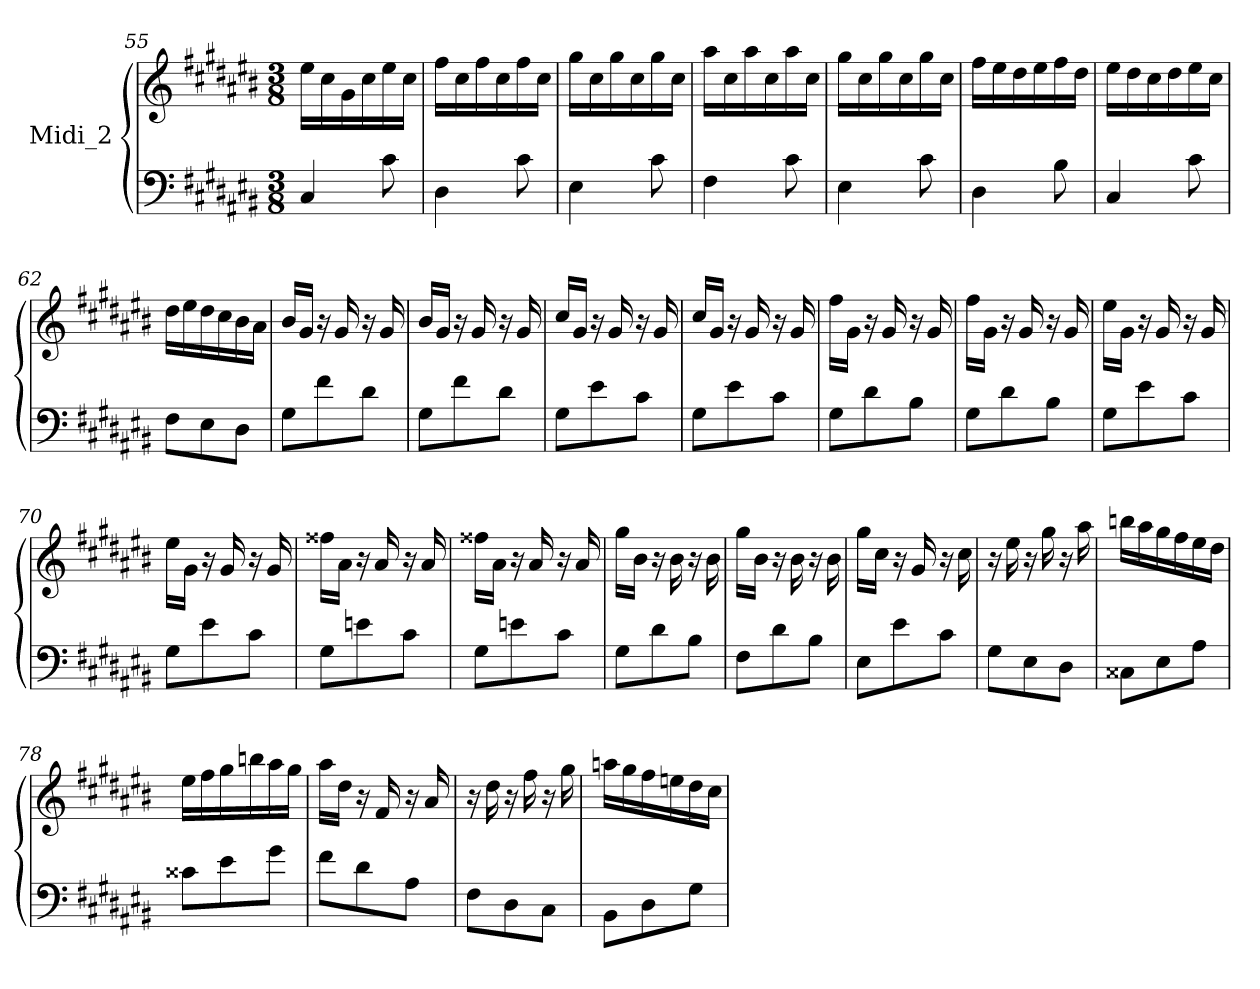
**kern	**kern
*part1	*part1
*staff2	*staff1
*I"Midi_2	*
!!LO:LB:g=z
*clefF4	*clefG2
*k[f#c#g#d#a#e#b#]	*k[f#c#g#d#a#e#b#]
*C#:	*C#:
*M3/8	*M3/8
=55	=55
4C#	16ee#LL
.	16cc#
.	16g#
.	16cc#
8c#	16ee#
.	16cc#JJ
=56	=56
4D#	16ff#LL
.	16cc#
.	16ff#
.	16cc#
8c#	16ff#
.	16cc#JJ
=57	=57
4E#	16gg#LL
.	16cc#
.	16gg#
.	16cc#
8c#	16gg#
.	16cc#JJ
=58	=58
4F#	16aa#LL
.	16cc#
.	16aa#
.	16cc#
8c#	16aa#
.	16cc#JJ
=59	=59
4E#	16gg#LL
.	16cc#
.	16gg#
.	16cc#
8c#	16gg#
.	16cc#JJ
=60	=60
4D#	16ff#LL
.	16ee#
.	16dd#
.	16ee#
8B#	16ff#
.	16dd#JJ
!!LO:LB:g=z
=61	=61
4C#	16ee#LL
.	16dd#
.	16cc#
.	16dd#
8c#	16ee#
.	16cc#JJ
=62	=62
8F#L	16dd#LL
.	16ee#
8E#	16dd#
.	16cc#
8D#J	16b#
.	16a#JJ
=63	=63
8G#L	16b#LL
.	16g#JJ
8f#	16r
.	16g#
8d#J	16r
.	16g#
=64	=64
8G#L	16b#LL
.	16g#JJ
8f#	16r
.	16g#
8d#J	16r
.	16g#
=65	=65
8G#L	16cc#LL
.	16g#JJ
8e#	16r
.	16g#
8c#J	16r
.	16g#
=66	=66
8G#L	16cc#LL
.	16g#JJ
8e#	16r
.	16g#
8c#J	16r
.	16g#
!!LO:LB:g=z
=67	=67
8G#L	16ff#LL
.	16g#JJ
8d#	16r
.	16g#
8B#J	16r
.	16g#
=68	=68
8G#L	16ff#LL
.	16g#JJ
8d#	16r
.	16g#
8B#J	16r
.	16g#
=69	=69
8G#L	16ee#LL
.	16g#JJ
8e#	16r
.	16g#
8c#J	16r
.	16g#
=70	=70
8G#L	16ee#LL
.	16g#JJ
8e#	16r
.	16g#
8c#J	16r
.	16g#
=71	=71
8G#L	16ff##XLL
.	16a#JJ
8en	16r
.	16a#
8c#J	16r
.	16a#
=72	=72
8G#L	16ff##XLL
.	16a#JJ
8en	16r
.	16a#
8c#J	16r
.	16a#
!!LO:LB:g=z
=73	=73
8G#L	16gg#LL
.	16b#JJ
8d#	16r
.	16b#
8B#J	16r
.	16b#
=74	=74
8F#L	16gg#LL
.	16b#JJ
8d#	16r
.	16b#
8B#J	16r
.	16b#
=75	=75
8E#L	16gg#LL
.	16cc#JJ
8e#	16r
.	16g#
8c#J	16r
.	16cc#
=76	=76
8G#L	16r
.	16ee#
8E#	16r
.	16gg#
8D#J	16r
.	16aa#
=77	=77
8C##XL	16bbnLL
.	16aa#
8E#	16gg#
.	16ff#
8A#J	16ee#
.	16dd#JJ
=78	=78
8c##XL	16ee#LL
.	16ff#
8e#	16gg#
.	16bbn
8g#J	16aa#
.	16gg#JJ
!!LO:LB:g=z
=79	=79
8f#L	16aa#LL
.	16dd#JJ
8d#	16r
.	16f#
8A#J	16r
.	16a#
=80	=80
8F#L	16r
.	16dd#
8D#	16r
.	16ff#
8C#J	16r
.	16gg#
=81	=81
8BB#L	16aanLL
.	16gg#
8D#	16ff#
.	16een
8G#J	16dd#
.	16cc#JJ
=	=
*-	*-
